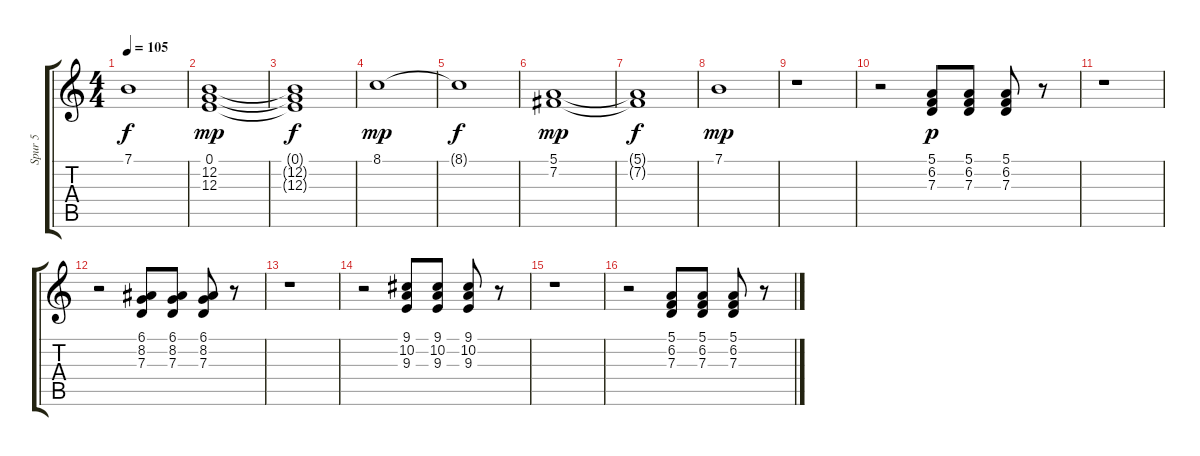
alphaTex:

\track ("Spur 5" "Spur 5") {instrument choiraahs}
\staff {score tabs}
\tuning (E4 B3 G3 D3 A2 E2) {hide}
\ts (4 4)
\tempo 105
\clef g2
\ks c
7.1{t}.1{dy f} |
(0.1 12.2 12.3).1{dy mp} |
(0.1{t} 12.2{t} 12.3{t}).1{dy f} |
8.1.1{dy mp} |
8.1{t}.1{dy f} |
(5.1 7.2).1{dy mp} |
(5.1{t} 7.2{t}).1{dy f} |
7.1.1{dy mp volume 10 balance 6} |
r.1 |
r.2 (5.1 6.2 7.3).8{dy p} (5.1 6.2 7.3).8 (5.1 6.2 7.3).8 r.8 |
r.1 |
r.2 (6.1 8.2 7.3).8 (6.1 8.2 7.3).8 (6.1 8.2 7.3).8 r.8 |
r.1 |
r.2 (9.1 10.2 9.3).8 (9.1 10.2 9.3).8 (9.1 10.2 9.3).8 r.8 |
r.1 |
r.2 (5.1 6.2 7.3).8 (5.1 6.2 7.3).8 (5.1 6.2 7.3).8 r.8
